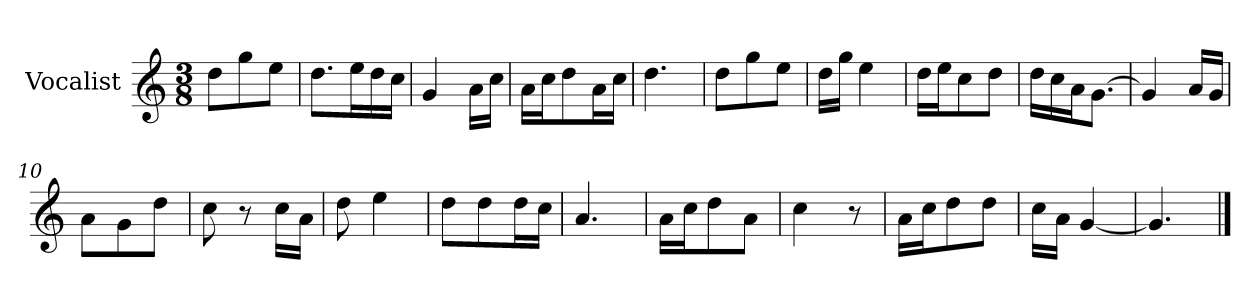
**kern
*part1
*staff1
*I"Vocalist
*k[]
*C:
*M3/8
=
8ddL
8gg
8eeJ
=1
8.ddL
16eeL
16dd
16ccJJ
=2
4g
16aLL
16ccJJ
=3
16aLL
16ccJ
8dd
16aL
16ccJJ
=4
4.dd
=5
8ddL
8gg
8eeJ
=6
16ddLL
16ggJJ
4ee
=7
16ddLL
16eeJ
8cc
8ddJ
=8
16ddLL
16cc
16aJ
[8.gJ
=9
4g]
16aLL
16gJJ
=10
8aL
8g
8ddJ
=11
8cc
8r
16ccLL
16aJJ
=12
8dd
4ee
=13
8ddL
8dd
16ddL
16ccJJ
=14
4.a
=15
16aLL
16ccJ
8dd
8aJ
=16
4cc
8r
=17
16aLL
16ccJ
8dd
8ddJ
=18
16ccLL
16aJJ
[4g
=19
4.g]
==
*-
